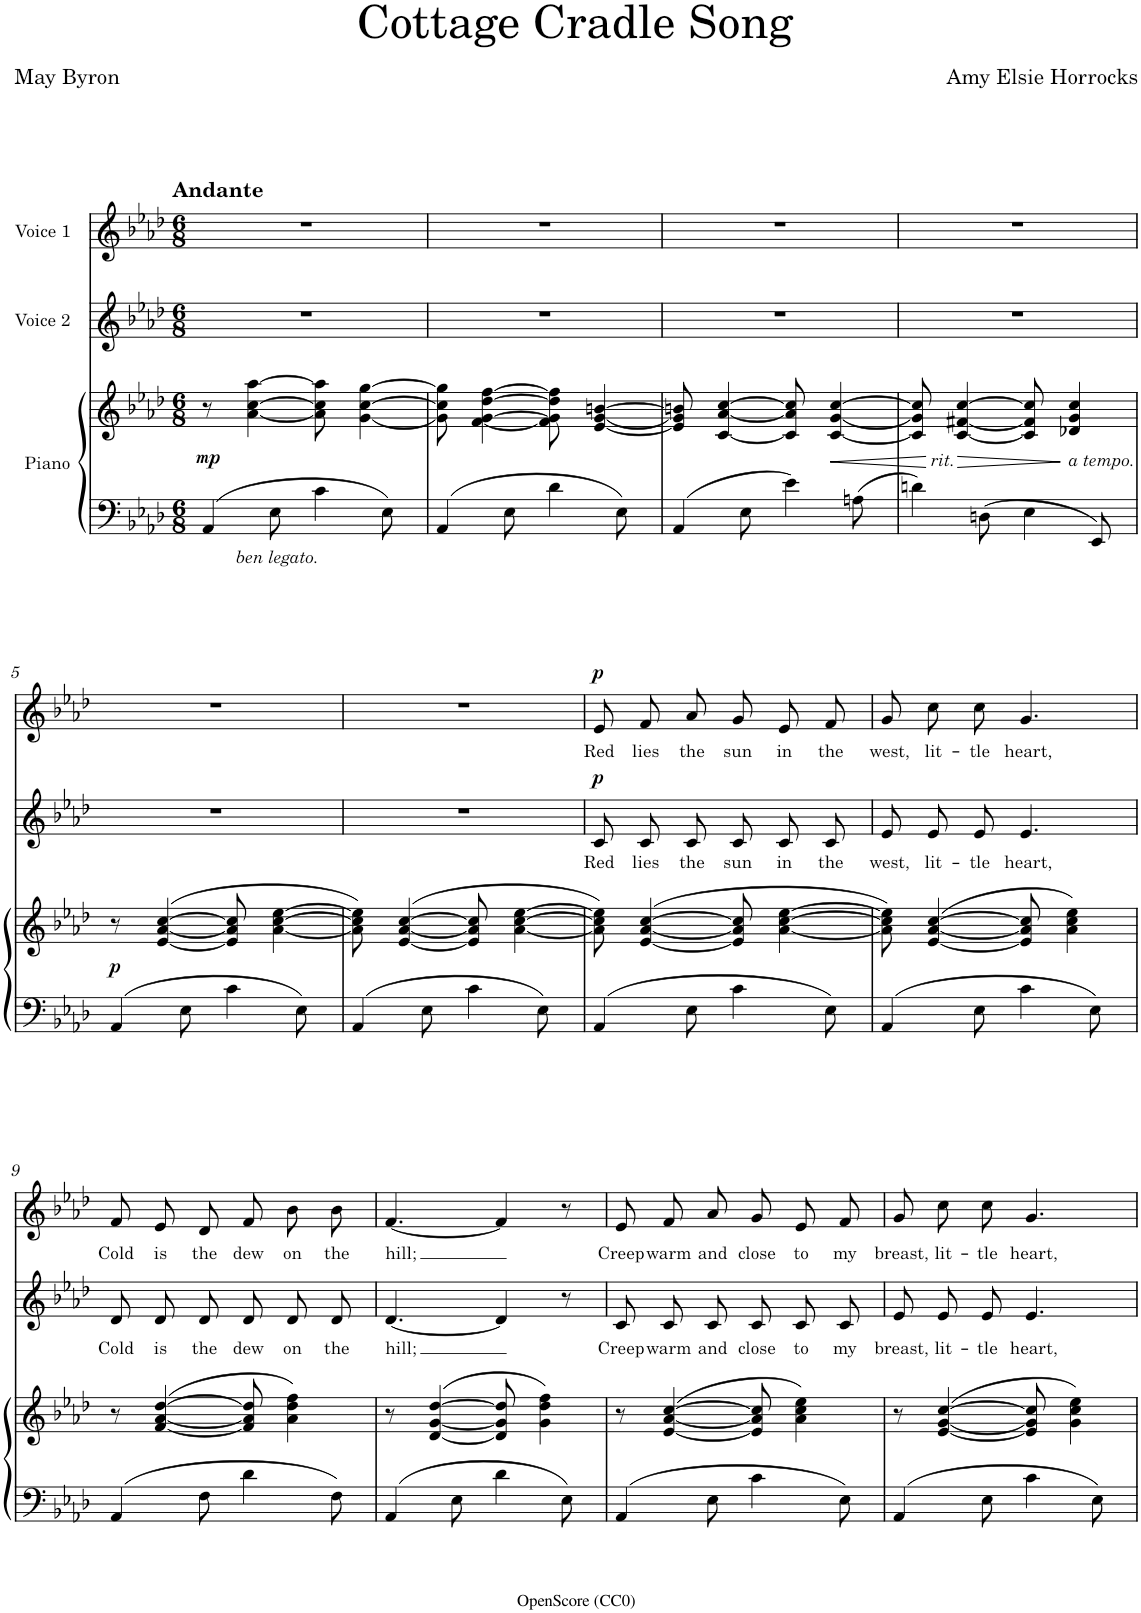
**kern	**kern	**dynam	**kern	**text	**dynam	**kern	**text	**dynam
*part3	*part3	*part3	*part2	*part2	*part2	*part1	*part1	*part1
*staff4	*staff3	*staff3/4	*staff2	*staff2	*staff2	*staff1	*staff1	*staff1
*I"Piano	*	*	*I"Voice 2	*	*	*I"Voice 1	*	*
*I'Pno	*	*	*	*	*	*	*	*
*clefF4	*clefG2	*	*clefG2	*	*	*clefG2	*	*
*	*	*	*Trd1c2	*	*	*	*	*
*k[b-e-a-d-]	*k[b-e-a-d-]	*	*k[b-e-a-d-]	*	*	*k[b-e-a-d-]	*	*
*M6/8	*M6/8	*	*M6/8	*	*	*M6/8	*	*
=1	=1	=1	=1	=1	=1	=1	=1	=1
!	!	!	!	!	!	!LO:TX:a:B:t=Andante	!	!
!LO:TX:b:i:t=ben legato.	!	!	!	!	!	!	!	!
!	!	!LO:DY:b	!	!	!	!	!	!
4AA-/	8r	mp	2.r	.	.	2.r	.	.
.	[4a-\ [4cc\ [4aa-\	.	.	.	.	.	.	.
8E-\	.	.	.	.	.	.	.	.
4c\	8a-\] 8cc\] 8aa-\]	.	.	.	.	.	.	.
.	[4g\ [4cc\ [4gg\	.	.	.	.	.	.	.
8E-\	.	.	.	.	.	.	.	.
=2	=2	=2	=2	=2	=2	=2	=2	=2
4AA-/	8g\] 8cc\] 8gg\]	.	2.r	.	.	2.r	.	.
.	[4f\ [4g\ [4dd-\ [4ff\	.	.	.	.	.	.	.
8E-\	.	.	.	.	.	.	.	.
4d-\	8f\] 8g\] 8dd-\] 8ff\]	.	.	.	.	.	.	.
.	[4e-/ [4g/ [4bn/	.	.	.	.	.	.	.
8E-\	.	.	.	.	.	.	.	.
=3	=3	=3	=3	=3	=3	=3	=3	=3
4AA-/	8e-/] 8g/] 8bn/]	.	2.r	.	.	2.r	.	.
.	[4c/ [4a-/ [4cc/	.	.	.	.	.	.	.
8E-\	.	.	.	.	.	.	.	.
4e-\	8c/] 8a-/] 8cc/]	.	.	.	.	.	.	.
!	!	!LO:HP:b	!	!	!	!	!	!
.	[4c/ [4g/ [4cc/	<	.	.	.	.	.	.
8An\	.	.	.	.	.	.	.	.
=4	=4	=4	=4	=4	=4	=4	=4	=4
4dn\	8c/] 8g/] 8cc/]	.	2.r	.	.	2.r	.	.
!	!LO:TX:b:i:t=rit.	!	!	!	!	!	!	!
!	!	!LO:HP:n=1:b	!	!	!	!	!	!
.	[4c/ [4f#X/ [4cc/	[ >	.	.	.	.	.	.
8Dn\	.	.	.	.	.	.	.	.
4E-\	8c/] 8f#/] 8cc/]	.	.	.	.	.	.	.
!	!LO:TX:b:i:t=a tempo.	!	!	!	!	!	!	!
.	4d-X/ 4g/ 4cc/	]	.	.	.	.	.	.
8EE-/	.	.	.	.	.	.	.	.
!!LO:LB:g=z
=5	=5	=5	=5	=5	=5	=5	=5	=5
!	!	!LO:DY:b	!	!	!	!	!	!
4AA-/	8r	p	2.r	.	.	2.r	.	.
.	([4e-/ [4a-/ [4cc/	.	.	.	.	.	.	.
8E-\	.	.	.	.	.	.	.	.
4c\	8e-/] 8a-/] 8cc/]	.	.	.	.	.	.	.
.	[4a-\ [4cc\ [4ee-\	.	.	.	.	.	.	.
8E-\	.	.	.	.	.	.	.	.
=6	=6	=6	=6	=6	=6	=6	=6	=6
4AA-/	8a-\] 8cc\] 8ee-\])	.	2.r	.	.	2.r	.	.
.	([4e-/ [4a-/ [4cc/	.	.	.	.	.	.	.
8E-\	.	.	.	.	.	.	.	.
4c\	8e-/] 8a-/] 8cc/]	.	.	.	.	.	.	.
.	[4a-\ [4cc\ [4ee-\	.	.	.	.	.	.	.
8E-\	.	.	.	.	.	.	.	.
=7	=7	=7	=7	=7	=7	=7	=7	=7
!	!	!	!	!LO:LY:b	!LO:DY:a	!	!LO:LY:b	!LO:DY:a
4AA-/	8a-\] 8cc\] 8ee-\])	.	8c/L	Red	p	8e-/L	Red	p
!	!	!	!	!LO:LY:b	!	!	!LO:LY:b	!
.	([4e-/ [4a-/ [4cc/	.	8c/	lies	.	8f/	lies	.
!	!	!	!	!LO:LY:b	!	!	!LO:LY:b	!
8E-\	.	.	8c/J	the	.	8a-/J	the	.
!	!	!	!	!LO:LY:b	!	!	!LO:LY:b	!
4c\	8e-/] 8a-/] 8cc/]	.	8c/L	sun	.	8g/L	sun	.
!	!	!	!	!LO:LY:b	!	!	!LO:LY:b	!
.	[4a-\ [4cc\ [4ee-\	.	8c/	in	.	8e-/	in	.
!	!	!	!	!LO:LY:b	!	!	!LO:LY:b	!
8E-\	.	.	8c/J	the	.	8f/J	the	.
=8	=8	=8	=8	=8	=8	=8	=8	=8
!	!	!	!	!LO:LY:b	!	!	!LO:LY:b	!
4AA-/	8a-\] 8cc\] 8ee-\])	.	8e-/L	west,	.	8g/L	west,	.
!	!	!	!	!LO:LY:b	!	!	!LO:LY:b	!
.	([4e-/ [4a-/ [4cc/	.	8e-/	lit-	.	8cc/	lit-	.
!	!	!	!	!LO:LY:b	!	!	!LO:LY:b	!
8E-\	.	.	8e-/J	-tle	.	8cc/J	-tle	.
!	!	!	!	!LO:LY:b	!	!	!LO:LY:b	!
4c\	8e-/] 8a-/] 8cc/]	.	4.e-/	heart,	.	4.g/	heart,	.
.	4a-\ 4cc\ 4ee-\)	.	.	.	.	.	.	.
8E-\	.	.	.	.	.	.	.	.
!!LO:LB:g=z
=9	=9	=9	=9	=9	=9	=9	=9	=9
!	!	!	!	!LO:LY:b	!	!	!LO:LY:b	!
4AA-/	8r	.	8d-/L	Cold	.	8f/L	Cold	.
!	!	!	!	!LO:LY:b	!	!	!LO:LY:b	!
.	([4f/ [4a-/ [4dd-/	.	8d-/	is	.	8e-/	is	.
!	!	!	!	!LO:LY:b	!	!	!LO:LY:b	!
8F\	.	.	8d-/J	the	.	8d-/J	the	.
!	!	!	!	!LO:LY:b	!	!	!LO:LY:b	!
4d-\	8f/] 8a-/] 8dd-/]	.	8d-/L	dew	.	8f/L	dew	.
!	!	!	!	!LO:LY:b	!	!	!LO:LY:b	!
.	4a-\ 4dd-\ 4ff\)	.	8d-/	on	.	8b-/	on	.
!	!	!	!	!LO:LY:b	!	!	!LO:LY:b	!
8F\	.	.	8d-/J	the	.	8b-/J	the	.
=10	=10	=10	=10	=10	=10	=10	=10	=10
!	!	!	!	!LO:LY:b	!	!	!LO:LY:b	!
4AA-/	8r	.	[4.d-/	hill;	.	[4.f/	hill;	.
.	([4d-/ [4g/ [4dd-/	.	.	.	.	.	.	.
8E-\	.	.	.	.	.	.	.	.
4d-\	8d-/] 8g/] 8dd-/]	.	4d-/]	.	.	4f/]	.	.
.	4g\ 4dd-\ 4ff\)	.	.	.	.	.	.	.
8E-\	.	.	8r	.	.	8r	.	.
=11	=11	=11	=11	=11	=11	=11	=11	=11
!	!	!	!	!LO:LY:b	!	!	!LO:LY:b	!
4AA-/	8r	.	8c/L	Creep	.	8e-/L	Creep	.
!	!	!	!	!LO:LY:b	!	!	!LO:LY:b	!
.	([4e-/ [4a-/ [4cc/	.	8c/	warm	.	8f/	warm	.
!	!	!	!	!LO:LY:b	!	!	!LO:LY:b	!
8E-\	.	.	8c/J	and	.	8a-/J	and	.
!	!	!	!	!LO:LY:b	!	!	!LO:LY:b	!
4c\	8e-/] 8a-/] 8cc/]	.	8c/L	close	.	8g/L	close	.
!	!	!	!	!LO:LY:b	!	!	!LO:LY:b	!
.	4a-\ 4cc\ 4ee-\)	.	8c/	to	.	8e-/	to	.
!	!	!	!	!LO:LY:b	!	!	!LO:LY:b	!
8E-\	.	.	8c/J	my	.	8f/J	my	.
=12	=12	=12	=12	=12	=12	=12	=12	=12
!	!	!	!	!LO:LY:b	!	!	!LO:LY:b	!
4AA-/	8r	.	8e-/L	breast,	.	8g/L	breast,	.
!	!	!	!	!LO:LY:b	!	!	!LO:LY:b	!
.	([4e-/ [4g/ [4cc/	.	8e-/	lit-	.	8cc/	lit-	.
!	!	!	!	!LO:LY:b	!	!	!LO:LY:b	!
8E-\	.	.	8e-/J	-tle	.	8cc/J	-tle	.
!	!	!	!	!LO:LY:b	!	!	!LO:LY:b	!
4c\	8e-/] 8g/] 8cc/]	.	4.e-/	heart,	.	4.g/	heart,	.
.	4g\ 4cc\ 4ee-\)	.	.	.	.	.	.	.
8E-\	.	.	.	.	.	.	.	.
=	=	=	=	=	=	=	=	=
*-	*-	*-	*-	*-	*-	*-	*-	*-
